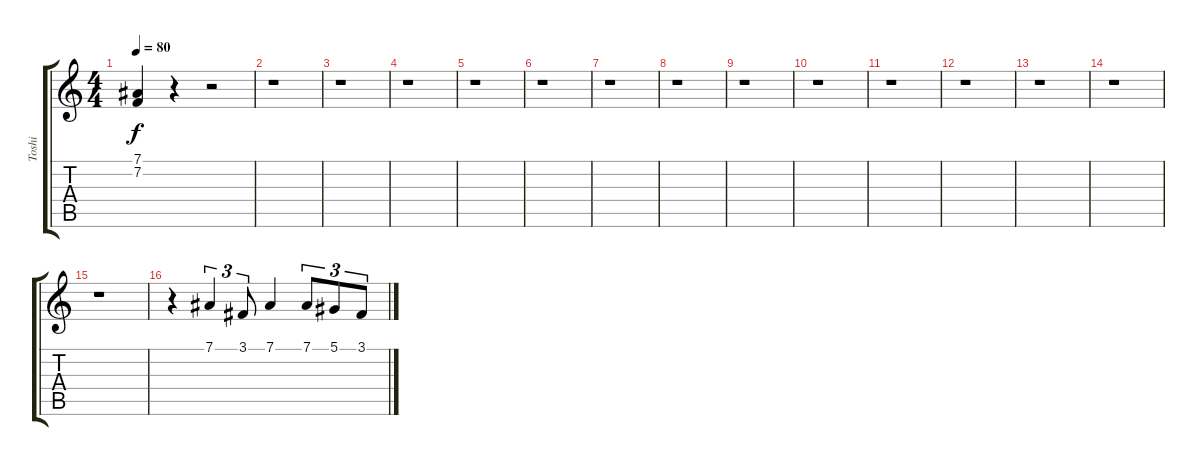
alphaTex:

\track ("Toshi" "Toshi") {instrument tenorsax}
\staff {score tabs}
\tuning (Eb4 Bb3 Gb3 Db3 Ab2 Eb2) {hide}
\ts (4 4)
\tempo 80
\clef g2
\ks c
(7.1 7.2).4{dy f} r.4 r.2 |
r.1 |
r.1 |
r.1 |
r.1 |
r.1 |
r.1 |
r.1 |
r.1 |
r.1 |
r.1 |
r.1 |
r.1 |
r.1 |
r.1 |
r.4 7.1.4{tu (3 2)} 3.1.8{tu (3 2)} 7.1.4 7.1.8{tu (3 2)} 5.1.8{tu (3 2)} 3.1.8{tu (3 2)}
